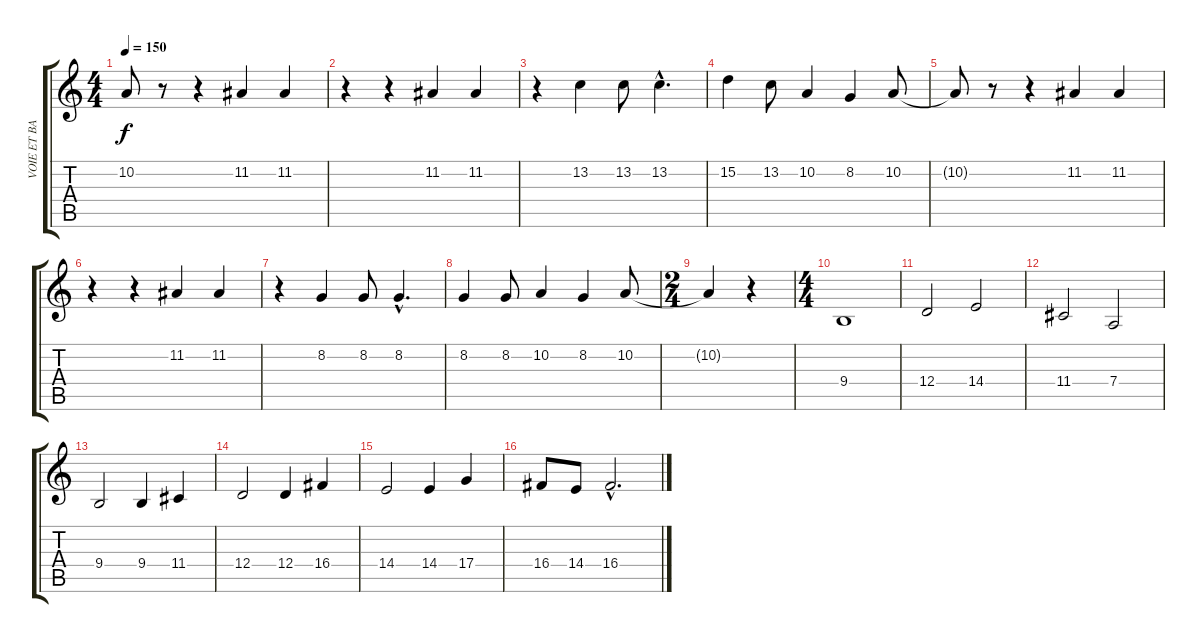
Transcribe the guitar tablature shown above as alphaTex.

\track ("VOIE ET BACKING VOCAL" "VOIE ET BA") {instrument stringensemble1}
\staff {score tabs}
\tuning (E4 B3 G3 D3 A2 E2) {hide}
\ts (4 4)
\tempo 150
\clef g2
\ks c
10.2{t}.8{dy f} r.8 r.4 11.2.4 11.2.4 |
r.4 r.4 11.2.4 11.2.4 |
r.4 13.2.4 13.2.8 13.2{hac}.4{d} |
15.2.4 13.2.8 10.2.4 8.2.4 10.2.8 |
10.2{t}.8 r.8 r.4 11.2.4 11.2.4 |
r.4 r.4 11.2.4 11.2.4 |
r.4 8.2.4 8.2.8 8.2{hac}.4{d} |
8.2.4 8.2.8 10.2.4 8.2.4 10.2.8 |
\ts (2 4)
10.2{t}.4 r.4 |
\ts (4 4)
9.4.1 |
12.4.2 14.4.2 |
11.4.2 7.4.2 |
9.4.2 9.4.4 11.4.4 |
12.4.2 12.4.4 16.4.4 |
14.4.2 14.4.4 17.4.4 |
16.4.8 14.4.8 16.4{hac}.2{d}
